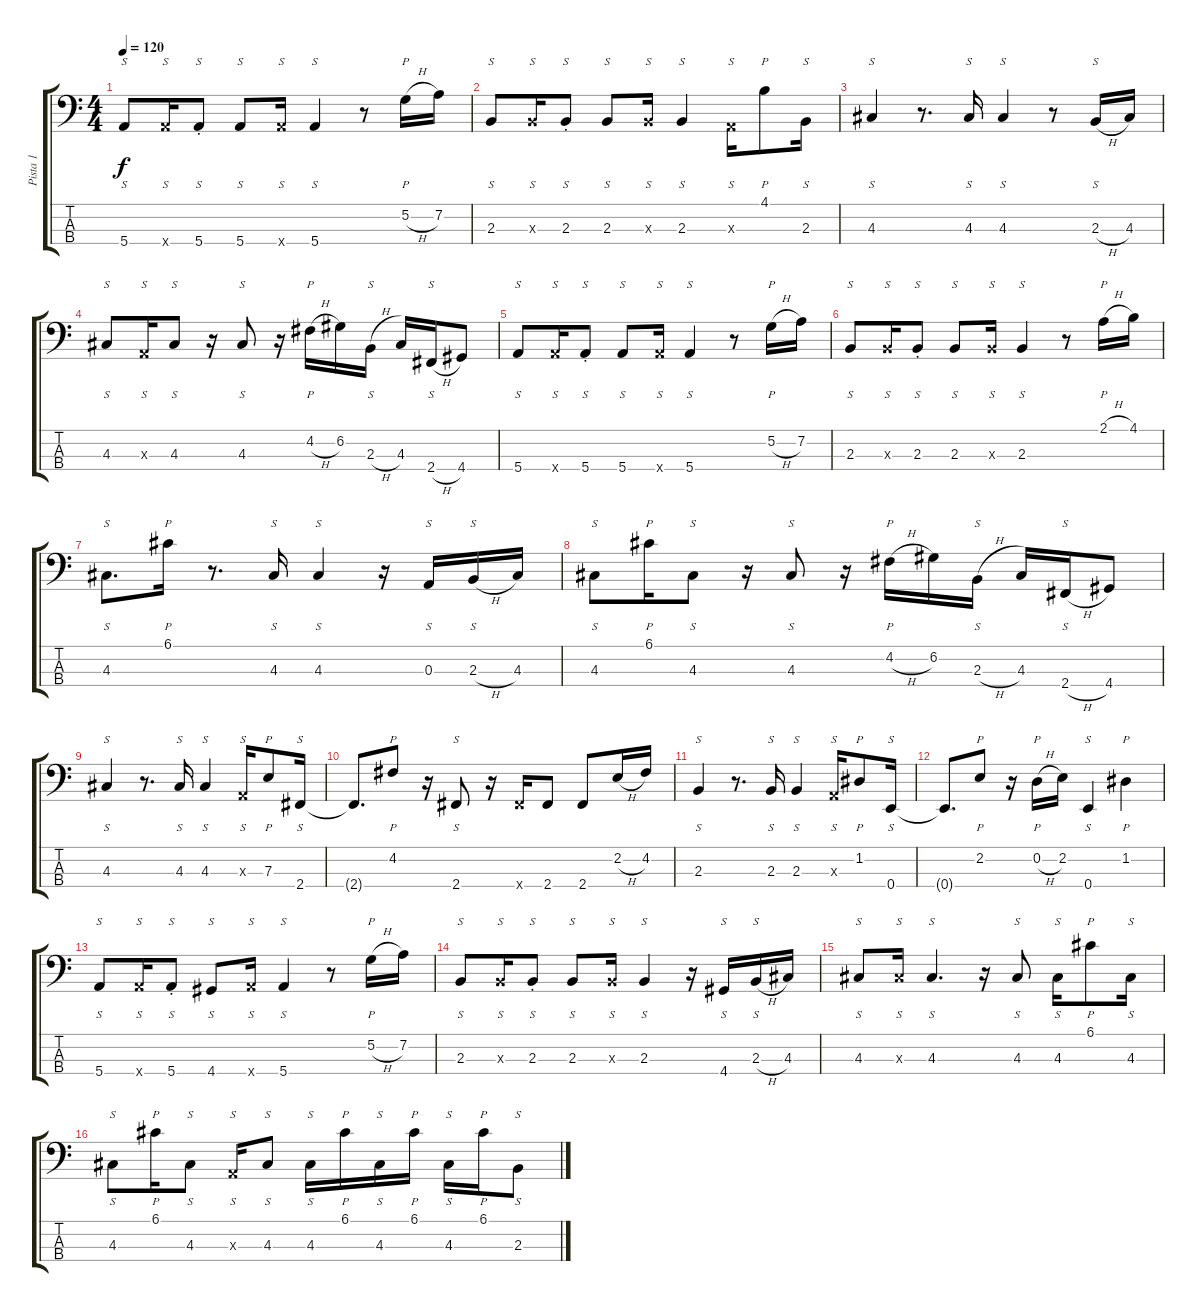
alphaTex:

\track ("Pista 1" "Pista 1") {instrument slapbass1}
\staff {score tabs}
\tuning (G2 D2 A1 E1) {hide}
\ts (4 4)
\tempo 120
\clef f4
\ks c
5.4.8{s dy f} 5.4{x}.16{s} 5.4{st}.8{s} 5.4.8{s} 5.4{x}.16{s} 5.4.4{s} r.8 5.2{h}.16{p} 7.2.16 |
2.3.8{s} 2.3{x}.16{s} 2.3{st}.8{s} 2.3.8{s} 2.3{x}.16{s} 2.3.4{s} 0.3{x}.16{s} 4.1.8{p} 2.3.16{s} |
4.3.4{s} r.8{d} 4.3.16{s} 4.3.4{s} r.8 2.3{h}.16{s} 4.3.16 |
4.3.8{s} 0.3{x}.16{s} 4.3.8{s} r.16 4.3.8{s} r.16 4.2{h}.16{p} 6.2.16 2.3{h}.16{s} 4.3.16 2.4{h}.16{s} 4.4.8 |
5.4.8{s} 5.4{x}.16{s} 5.4{st}.8{s} 5.4.8{s} 5.4{x}.16{s} 5.4.4{s} r.8 5.2{h}.16{p} 7.2.16 |
2.3.8{s} 2.3{x}.16{s} 2.3{st}.8{s} 2.3.8{s} 2.3{x}.16{s} 2.3.4{s} r.8 2.1{h}.16{p} 4.1.16 |
4.3.8{s d} 6.1.16{p} r.8{d} 4.3.16{s} 4.3.4{s} r.16 0.3.16{s} 2.3{h}.16{s} 4.3.16 |
4.3.8{s} 6.1.16{p} 4.3.8{s} r.16 4.3.8{s} r.16 4.2{h}.16{p} 6.2.16 2.3{h}.16{s} 4.3.16 2.4{h}.16{s} 4.4.8 |
4.3.4{s} r.8{d} 4.3.16{s} 4.3.4{s} 0.3{x}.16{s} 7.3.8{p} 2.4.16{s} |
2.4{t}.8{d} 4.2.8{p} r.16 2.4.8{s} r.16 2.4{x}.16 2.4.8 2.4.8 2.2{h}.16 4.2.16 |
2.3.4{s} r.8{d} 2.3.16{s} 2.3.4{s} 0.3{x}.16{s} 1.2.8{p} 0.4.16{s} |
0.4{t}.8{d} 2.2.8{p} r.16 0.2{h}.16{p} 2.2.16 0.4.4{s} 1.2.4{p} |
5.4.8{s} 5.4{x}.16{s} 5.4{st}.8{s} 4.4.8{s} 5.4{x}.16{s} 5.4.4{s} r.8 5.2{h}.16{p} 7.2.16 |
2.3.8{s} 2.3{x}.16{s} 2.3{st}.8{s} 2.3.8{s} 2.3{x}.16{s} 2.3.4{s} r.16 4.4.16{s} 2.3{h}.16{s} 4.3.16 |
4.3.8{s} 4.3{x}.16{s} 4.3.4{s d} r.16 4.3.8{s} 4.3.16{s} 6.1.8{p} 4.3.16{s} |
4.3.8{s} 6.1.16{p} 4.3.8{s} 0.3{x}.16{s} 4.3.8{s} 4.3.16{s} 6.1.16{p} 4.3.16{s} 6.1.16{p} 4.3.16{s} 6.1.16{p} 2.3.8{s}
